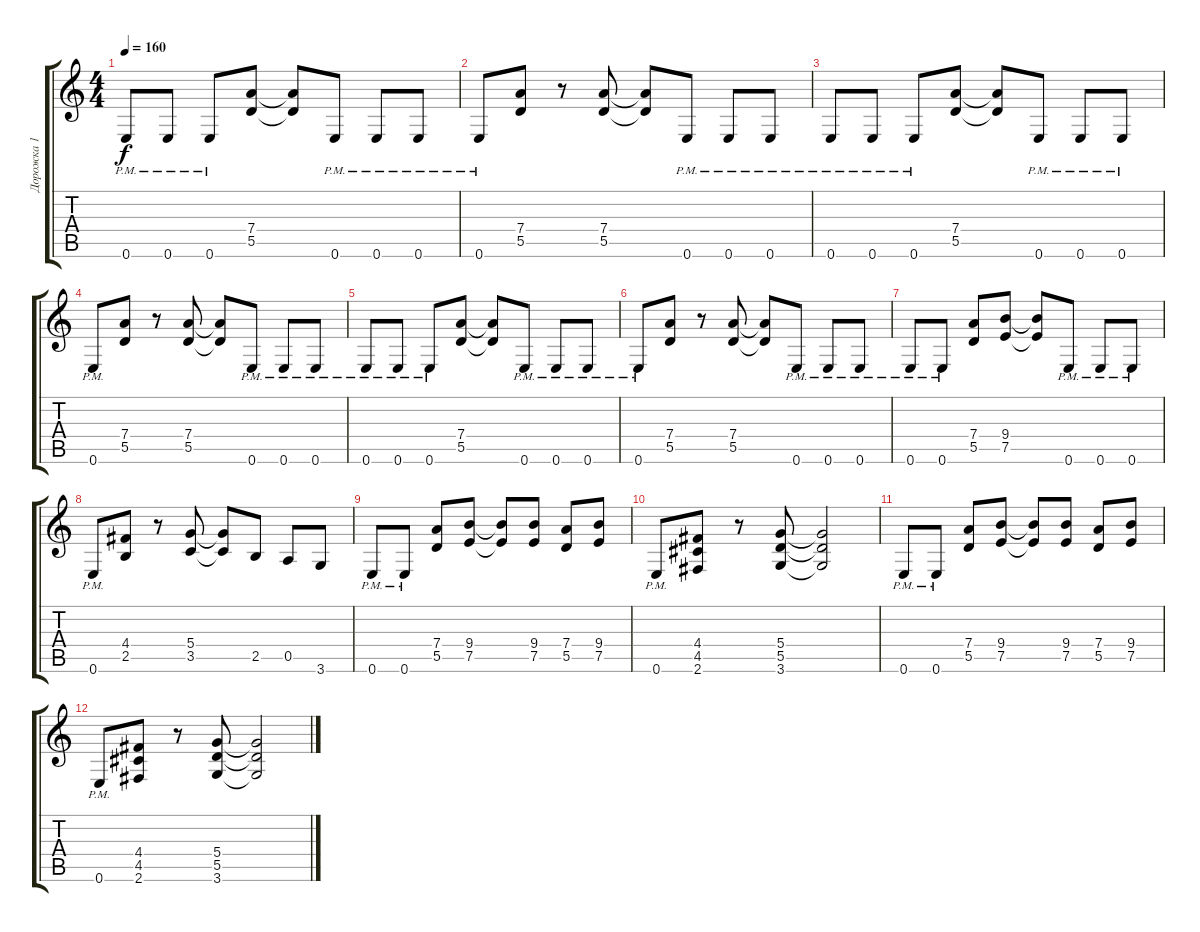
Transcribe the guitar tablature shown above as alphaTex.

\track ("Дорожка 1" "Дорожка 1") {instrument distortionguitar}
\staff {score tabs}
\tuning (E4 B3 G3 D3 A2 E2) {hide}
\ts (4 4)
\tempo 160
\clef g2
\ks c
0.6{pm}.8{dy f instrument distortionguitar} 0.6{pm}.8 0.6{pm}.8 (7.4 5.5).8 (7.4{t} 5.5{t}).8 0.6{pm}.8 0.6{pm}.8 0.6{pm}.8 |
0.6{pm}.8 (7.4 5.5).8 r.8 (7.4 5.5).8 (7.4{t} 5.5{t}).8 0.6{pm}.8 0.6{pm}.8 0.6{pm}.8 |
0.6{pm}.8 0.6{pm}.8 0.6{pm}.8 (7.4 5.5).8 (7.4{t} 5.5{t}).8 0.6{pm}.8 0.6{pm}.8 0.6{pm}.8 |
0.6{pm}.8 (7.4 5.5).8 r.8 (7.4 5.5).8 (7.4{t} 5.5{t}).8 0.6{pm}.8 0.6{pm}.8 0.6{pm}.8 |
0.6{pm}.8 0.6{pm}.8 0.6{pm}.8 (7.4 5.5).8 (7.4{t} 5.5{t}).8 0.6{pm}.8 0.6{pm}.8 0.6{pm}.8 |
0.6{pm}.8 (7.4 5.5).8 r.8 (7.4 5.5).8 (7.4{t} 5.5{t}).8 0.6{pm}.8 0.6{pm}.8 0.6{pm}.8 |
0.6{pm}.8 0.6{pm}.8 (7.4 5.5).8 (9.4 7.5).8 (9.4{t} 7.5{t}).8 0.6{pm}.8 0.6{pm}.8 0.6{pm}.8 |
0.6{pm}.8 (4.4 2.5).8 r.8 (5.4 3.5).8 (5.4{t} 3.5{t}).8 2.5.8 0.5.8 3.6.8 |
0.6{pm}.8 0.6{pm}.8 (7.4 5.5).8 (9.4 7.5).8 (9.4{t} 7.5{t}).8 (9.4 7.5).8 (7.4 5.5).8 (9.4 7.5).8 |
0.6{pm}.8 (4.4 4.5 2.6).8 r.8 (5.4 5.5 3.6).8 (5.4{t} 5.5{t} 3.6{t}).2 |
0.6{pm}.8 0.6{pm}.8 (7.4 5.5).8 (9.4 7.5).8 (9.4{t} 7.5{t}).8 (9.4 7.5).8 (7.4 5.5).8 (9.4 7.5).8 |
0.6{pm}.8 (4.4 4.5 2.6).8 r.8 (5.4 5.5 3.6).8 (5.4{t} 5.5{t} 3.6{t}).2
